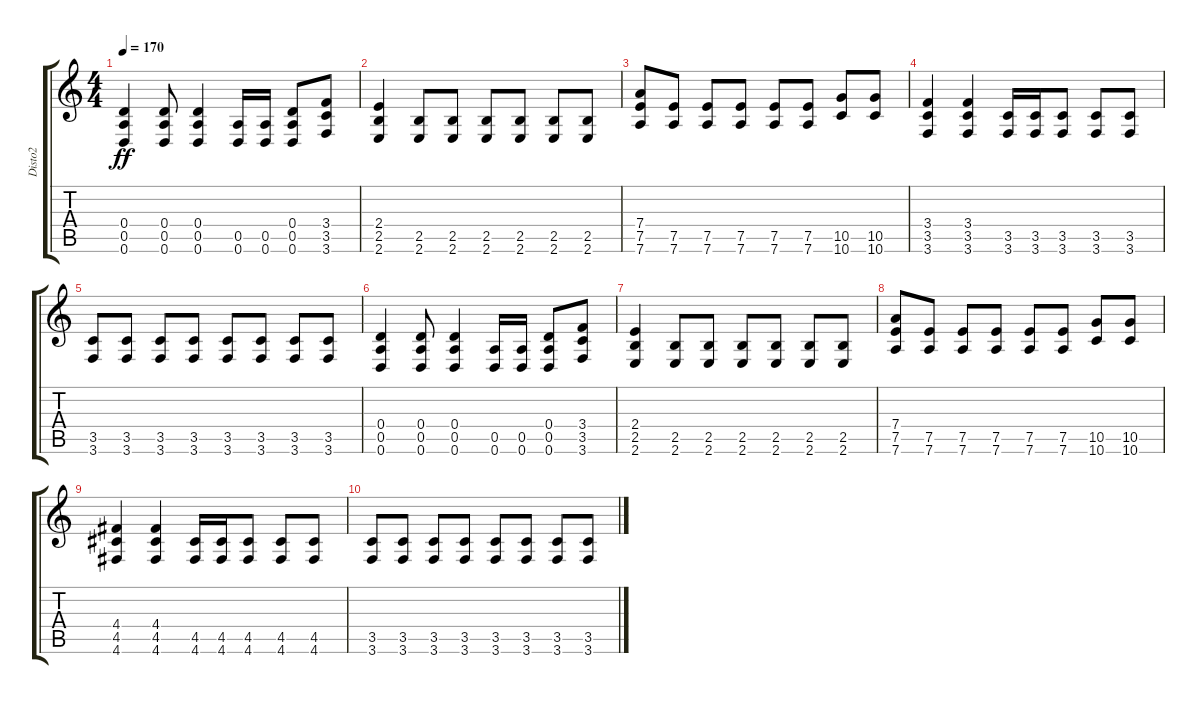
\track ("Disto2" "Disto2") {instrument distortionguitar}
\staff {score tabs}
\tuning (E4 B3 G3 D3 A2 D2) {hide}
\ts (4 4)
\tempo 170
\clef g2
\ks c
(0.4 0.5 0.6).4{dy ff} (0.4 0.5 0.6).8 (0.4 0.5 0.6).4 (0.5 0.6).16 (0.5 0.6).16 (0.4 0.5 0.6).8 (3.4 3.5 3.6).8 |
(2.4 2.5 2.6).4 (2.5 2.6).8 (2.5 2.6).8 (2.5 2.6).8 (2.5 2.6).8 (2.5 2.6).8 (2.5 2.6).8 |
(7.4 7.5 7.6).8 (7.5 7.6).8 (7.5 7.6).8 (7.5 7.6).8 (7.5 7.6).8 (7.5 7.6).8 (10.5 10.6).8 (10.5 10.6).8 |
(3.4 3.5 3.6).4 (3.4 3.5 3.6).4 (3.5 3.6).16 (3.5 3.6).16 (3.5 3.6).8 (3.5 3.6).8 (3.5 3.6).8 |
(3.5 3.6).8 (3.5 3.6).8 (3.5 3.6).8 (3.5 3.6).8 (3.5 3.6).8 (3.5 3.6).8 (3.5 3.6).8 (3.5 3.6).8 |
(0.4 0.5 0.6).4 (0.4 0.5 0.6).8 (0.4 0.5 0.6).4 (0.5 0.6).16 (0.5 0.6).16 (0.4 0.5 0.6).8 (3.4 3.5 3.6).8 |
(2.4 2.5 2.6).4 (2.5 2.6).8 (2.5 2.6).8 (2.5 2.6).8 (2.5 2.6).8 (2.5 2.6).8 (2.5 2.6).8 |
(7.4 7.5 7.6).8 (7.5 7.6).8 (7.5 7.6).8 (7.5 7.6).8 (7.5 7.6).8 (7.5 7.6).8 (10.5 10.6).8 (10.5 10.6).8 |
(4.4 4.5 4.6).4 (4.4 4.5 4.6).4 (4.5 4.6).16 (4.5 4.6).16 (4.5 4.6).8 (4.5 4.6).8 (4.5 4.6).8 |
(3.5 3.6).8 (3.5 3.6).8 (3.5 3.6).8 (3.5 3.6).8 (3.5 3.6).8 (3.5 3.6).8 (3.5 3.6).8 (3.5 3.6).8
